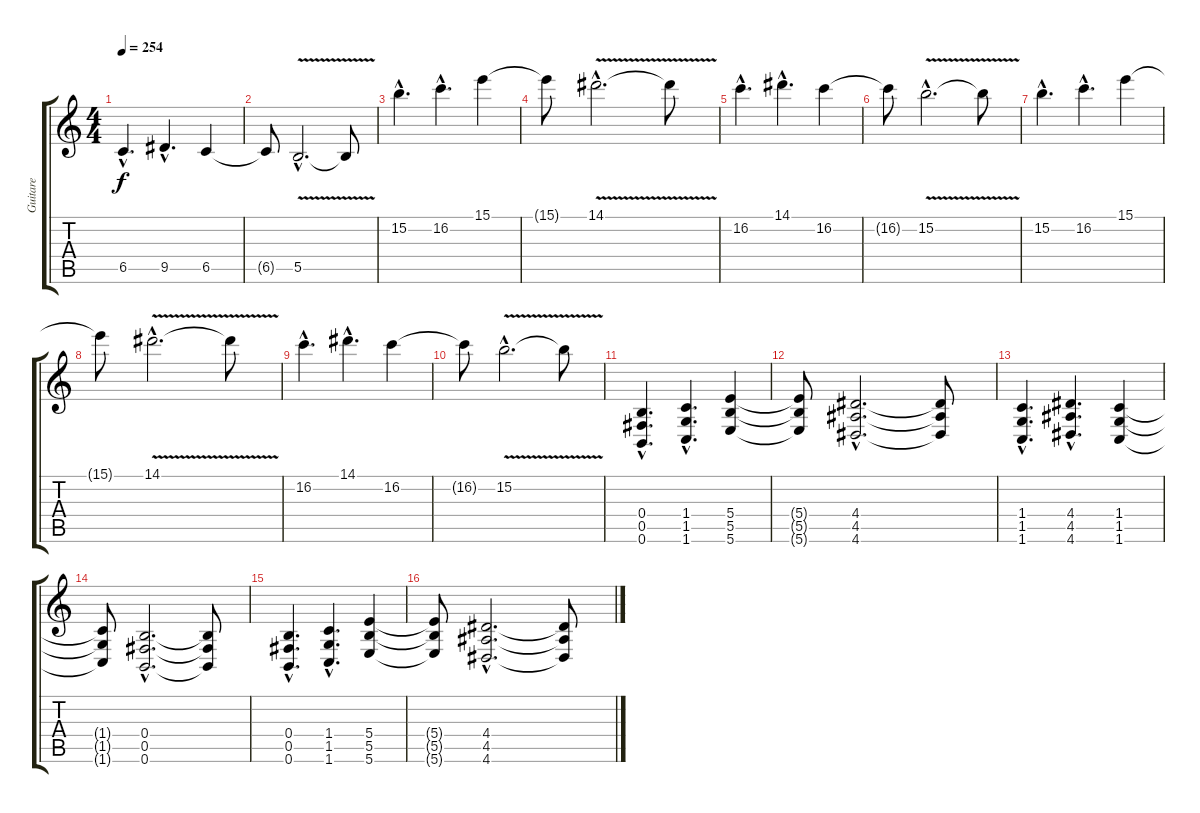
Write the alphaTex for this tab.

\track ("Guitare" "Guitare") {instrument distortionguitar}
\staff {score tabs}
\tuning (Db4 Ab3 E3 B2 Gb2 B1) {hide}
\ts (4 4)
\tempo 254
\clef g2
\ks c
6.5{hac}.4{d dy f} 9.5{hac}.4{d} 6.5.4 |
6.5{t}.8 5.5{v hac}.2{d} 5.5{t}.8 |
15.2{hac}.4{d} 16.2{hac}.4{d} 15.1.4 |
15.1{t}.8 14.1{v hac}.2{d} 14.1{t}.8 |
16.2{hac}.4{d} 14.1{hac}.4{d} 16.2.4 |
16.2{t}.8 15.2{v hac}.2{d} 15.2{t}.8 |
15.2{hac}.4{d} 16.2{hac}.4{d} 15.1.4 |
15.1{t}.8 14.1{v hac}.2{d} 14.1{t}.8 |
16.2{hac}.4{d} 14.1{hac}.4{d} 16.2.4 |
16.2{t}.8 15.2{v hac}.2{d} 15.2{t}.8 |
\section ("" "")
(0.4{hac} 0.5{hac} 0.6{hac}).4{d} (1.4{hac} 1.5{hac} 1.6{hac}).4{d} (5.4 5.5 5.6).4 |
(5.4{t} 5.5{t} 5.6{t}).8 (4.4{hac} 4.5{hac} 4.6{hac}).2{d} (4.4{t} 4.5{t} 4.6{t}).8 |
(1.4{hac} 1.5{hac} 1.6{hac}).4{d} (4.4{hac} 4.5{hac} 4.6{hac}).4{d} (1.4 1.5 1.6).4 |
(1.4{t} 1.5{t} 1.6{t}).8 (0.4{hac} 0.5{hac} 0.6{hac}).2{d} (0.4{t} 0.5{t} 0.6{t}).8 |
(0.4{hac} 0.5{hac} 0.6{hac}).4{d} (1.4{hac} 1.5{hac} 1.6{hac}).4{d} (5.4 5.5 5.6).4 |
(5.4{t} 5.5{t} 5.6{t}).8 (4.4{hac} 4.5{hac} 4.6{hac}).2{d} (4.4{t} 4.5{t} 4.6{t}).8
